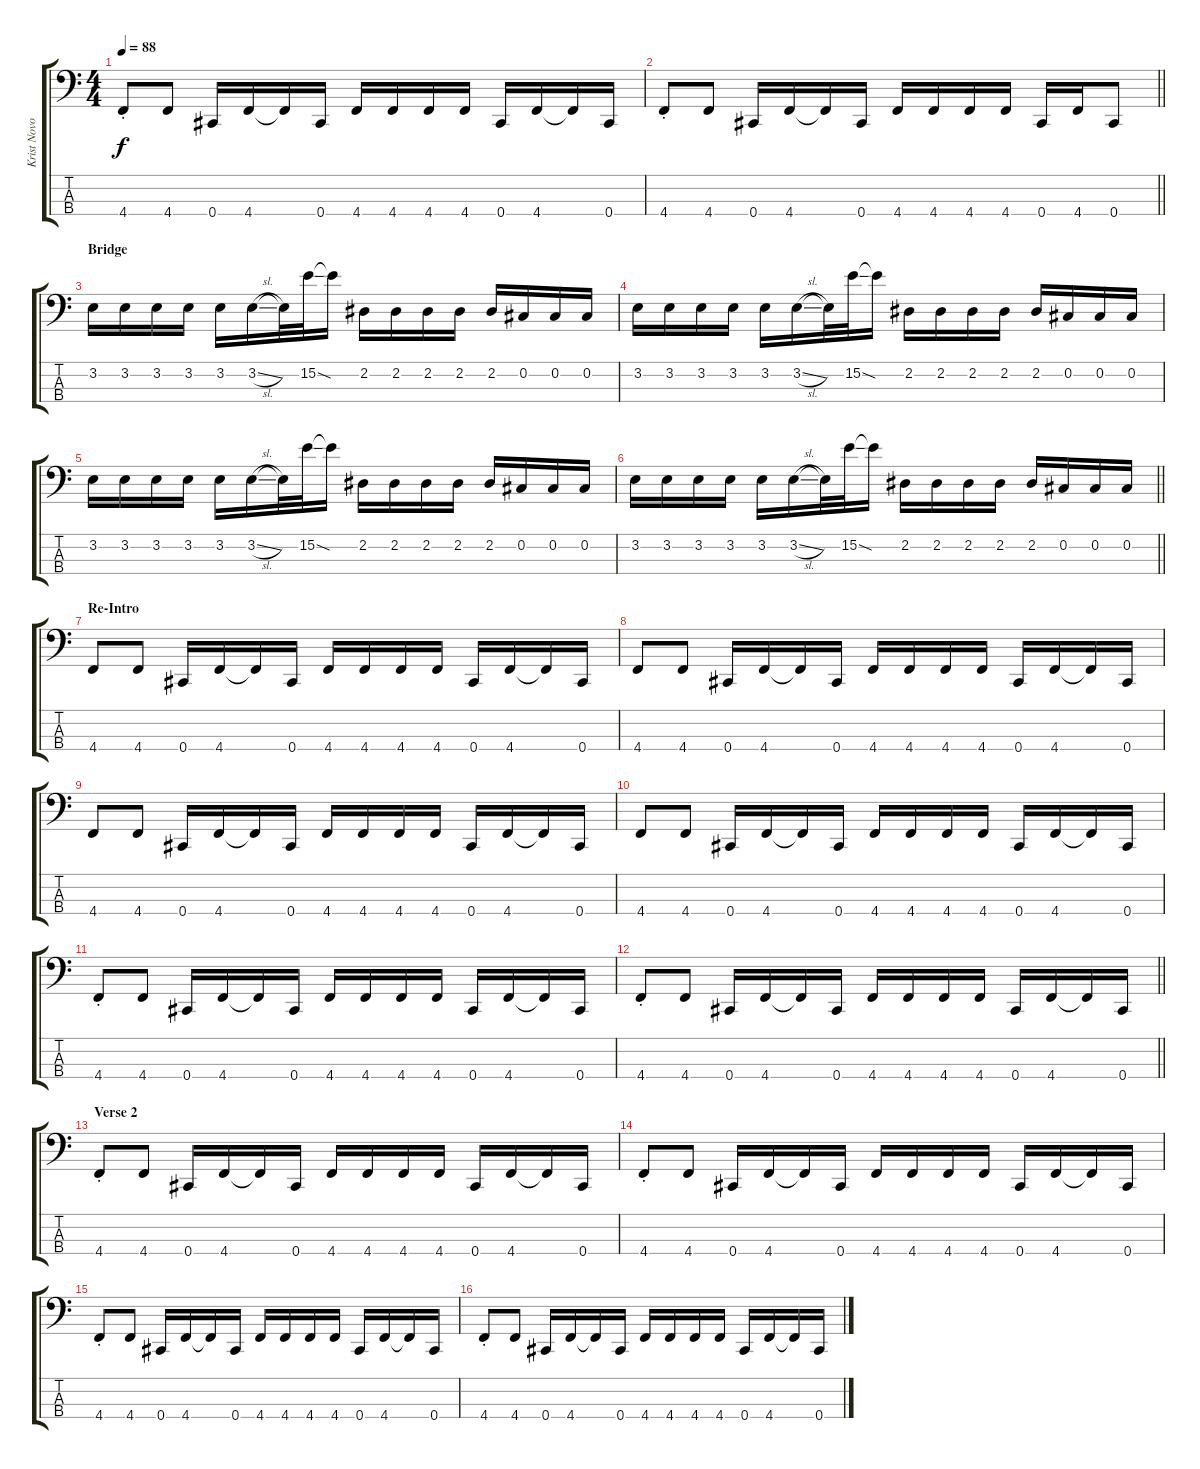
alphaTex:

\track ("Krist Novoselic - Bass" "Krist Novo") {instrument electricbasspick}
\staff {score tabs}
\tuning (Gb2 Db2 Ab1 Db1) {hide}
\ts (4 4)
\tempo 88
\clef f4
\ks c
4.4{st}.8{dy f} 4.4.8 0.4.16 4.4.16 4.4{t}.16 0.4.16 4.4.16 4.4.16 4.4.16 4.4.16 0.4.16 4.4.16 4.4{t}.16 0.4.16 |
\barLineRight lightlight
4.4{st}.8 4.4.8 0.4.16 4.4.16 4.4{t}.16 0.4.16 4.4.16 4.4.16 4.4.16 4.4.16 0.4.16 4.4.16 0.4.8 |
\section ("" "Bridge")
3.2.16 3.2.16 3.2.16 3.2.16 3.2.16 3.2{sl}.16 3.2{t}.32 15.2{ss}.32 15.2{t}.16 2.2.16 2.2.16 2.2.16 2.2.16 2.2.16 0.2.16 0.2.16 0.2.16 |
3.2.16 3.2.16 3.2.16 3.2.16 3.2.16 3.2{sl}.16 3.2{t}.32 15.2{ss}.32 15.2{t}.16 2.2.16 2.2.16 2.2.16 2.2.16 2.2.16 0.2.16 0.2.16 0.2.16 |
3.2.16 3.2.16 3.2.16 3.2.16 3.2.16 3.2{sl}.16 3.2{t}.32 15.2{ss}.32 15.2{t}.16 2.2.16 2.2.16 2.2.16 2.2.16 2.2.16 0.2.16 0.2.16 0.2.16 |
\barLineRight lightlight
3.2.16 3.2.16 3.2.16 3.2.16 3.2.16 3.2{sl}.16 3.2{t}.32 15.2{ss}.32 15.2{t}.16 2.2.16 2.2.16 2.2.16 2.2.16 2.2.16 0.2.16 0.2.16 0.2.16 |
\section ("" "Re-Intro")
4.4.8 4.4.8 0.4.16 4.4.16 4.4{t}.16 0.4.16 4.4.16 4.4.16 4.4.16 4.4.16 0.4.16 4.4.16 4.4{t}.16 0.4.16 |
4.4.8 4.4.8 0.4.16 4.4.16 4.4{t}.16 0.4.16 4.4.16 4.4.16 4.4.16 4.4.16 0.4.16 4.4.16 4.4{t}.16 0.4.16 |
4.4.8 4.4.8 0.4.16 4.4.16 4.4{t}.16 0.4.16 4.4.16 4.4.16 4.4.16 4.4.16 0.4.16 4.4.16 4.4{t}.16 0.4.16 |
4.4.8 4.4.8 0.4.16 4.4.16 4.4{t}.16 0.4.16 4.4.16 4.4.16 4.4.16 4.4.16 0.4.16 4.4.16 4.4{t}.16 0.4.16 |
4.4{st}.8 4.4.8 0.4.16 4.4.16 4.4{t}.16 0.4.16 4.4.16 4.4.16 4.4.16 4.4.16 0.4.16 4.4.16 4.4{t}.16 0.4.16 |
\barLineRight lightlight
4.4{st}.8 4.4.8 0.4.16 4.4.16 4.4{t}.16 0.4.16 4.4.16 4.4.16 4.4.16 4.4.16 0.4.16 4.4.16 4.4{t}.16 0.4.16 |
\section ("" "Verse 2")
4.4{st}.8 4.4.8 0.4.16 4.4.16 4.4{t}.16 0.4.16 4.4.16 4.4.16 4.4.16 4.4.16 0.4.16 4.4.16 4.4{t}.16 0.4.16 |
4.4{st}.8 4.4.8 0.4.16 4.4.16 4.4{t}.16 0.4.16 4.4.16 4.4.16 4.4.16 4.4.16 0.4.16 4.4.16 4.4{t}.16 0.4.16 |
4.4{st}.8 4.4.8 0.4.16 4.4.16 4.4{t}.16 0.4.16 4.4.16 4.4.16 4.4.16 4.4.16 0.4.16 4.4.16 4.4{t}.16 0.4.16 |
4.4{st}.8 4.4.8 0.4.16 4.4.16 4.4{t}.16 0.4.16 4.4.16 4.4.16 4.4.16 4.4.16 0.4.16 4.4.16 4.4{t}.16 0.4.16
